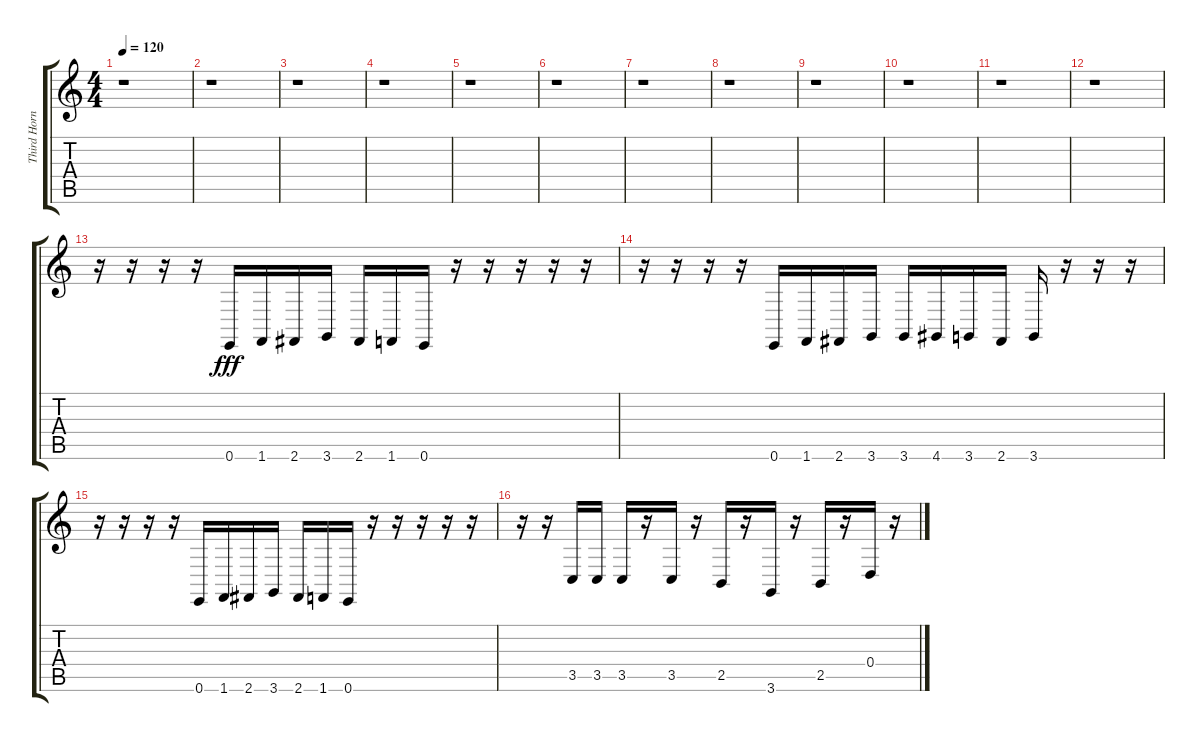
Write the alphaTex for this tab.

\track ("Third Horn" "Third Horn") {instrument baritonesax}
\staff {score tabs}
\tuning (E4 B3 G3 D3 A2 E2) {hide}
\ts (4 4)
\tempo 120
\clef g2
\ks c
r.1{dy fff} |
r.1 |
r.1 |
r.1 |
r.1 |
r.1 |
r.1 |
r.1 |
r.1 |
r.1 |
r.1 |
r.1 |
r.16 r.16 r.16 r.16 0.6.16 1.6.16 2.6.16 3.6.16 2.6.16 1.6.16 0.6.16 r.16 r.16 r.16 r.16 r.16 |
r.16 r.16 r.16 r.16 0.6.16 1.6.16 2.6.16 3.6.16 3.6.16 4.6.16 3.6.16 2.6.16 3.6.16 r.16 r.16 r.16 |
r.16 r.16 r.16 r.16 0.6.16 1.6.16 2.6.16 3.6.16 2.6.16 1.6.16 0.6.16 r.16 r.16 r.16 r.16 r.16 |
r.16 r.16 3.5.16 3.5.16 3.5.16 r.16 3.5.16 r.16 2.5.16 r.16 3.6.16 r.16 2.5.16 r.16 0.4.16 r.16
